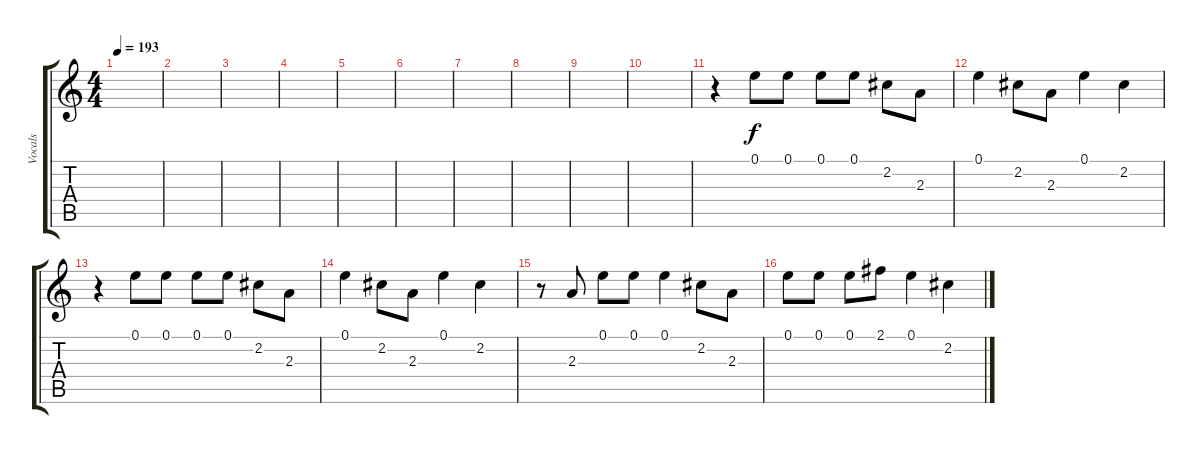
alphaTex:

\track ("Vocals" "Vocals") {instrument overdrivenguitar}
\staff {score tabs}
\tuning (E4 B3 G3 D3 A2 E2) {hide}
\ts (4 4)
\tempo 193
\clef g2
\ks c
|
|
|
|
|
|
|
|
|
|
r.4 0.1.8 0.1.8 0.1.8 0.1.8 2.2.8 2.3.8 |
0.1.4 2.2.8 2.3.8 0.1.4 2.2.4 |
r.4 0.1.8 0.1.8 0.1.8 0.1.8 2.2.8 2.3.8 |
0.1.4 2.2.8 2.3.8 0.1.4 2.2.4 |
r.8 2.3.8 0.1.8 0.1.8 0.1.4 2.2.8 2.3.8 |
0.1.8 0.1.8 0.1.8 2.1.8 0.1.4 2.2.4
